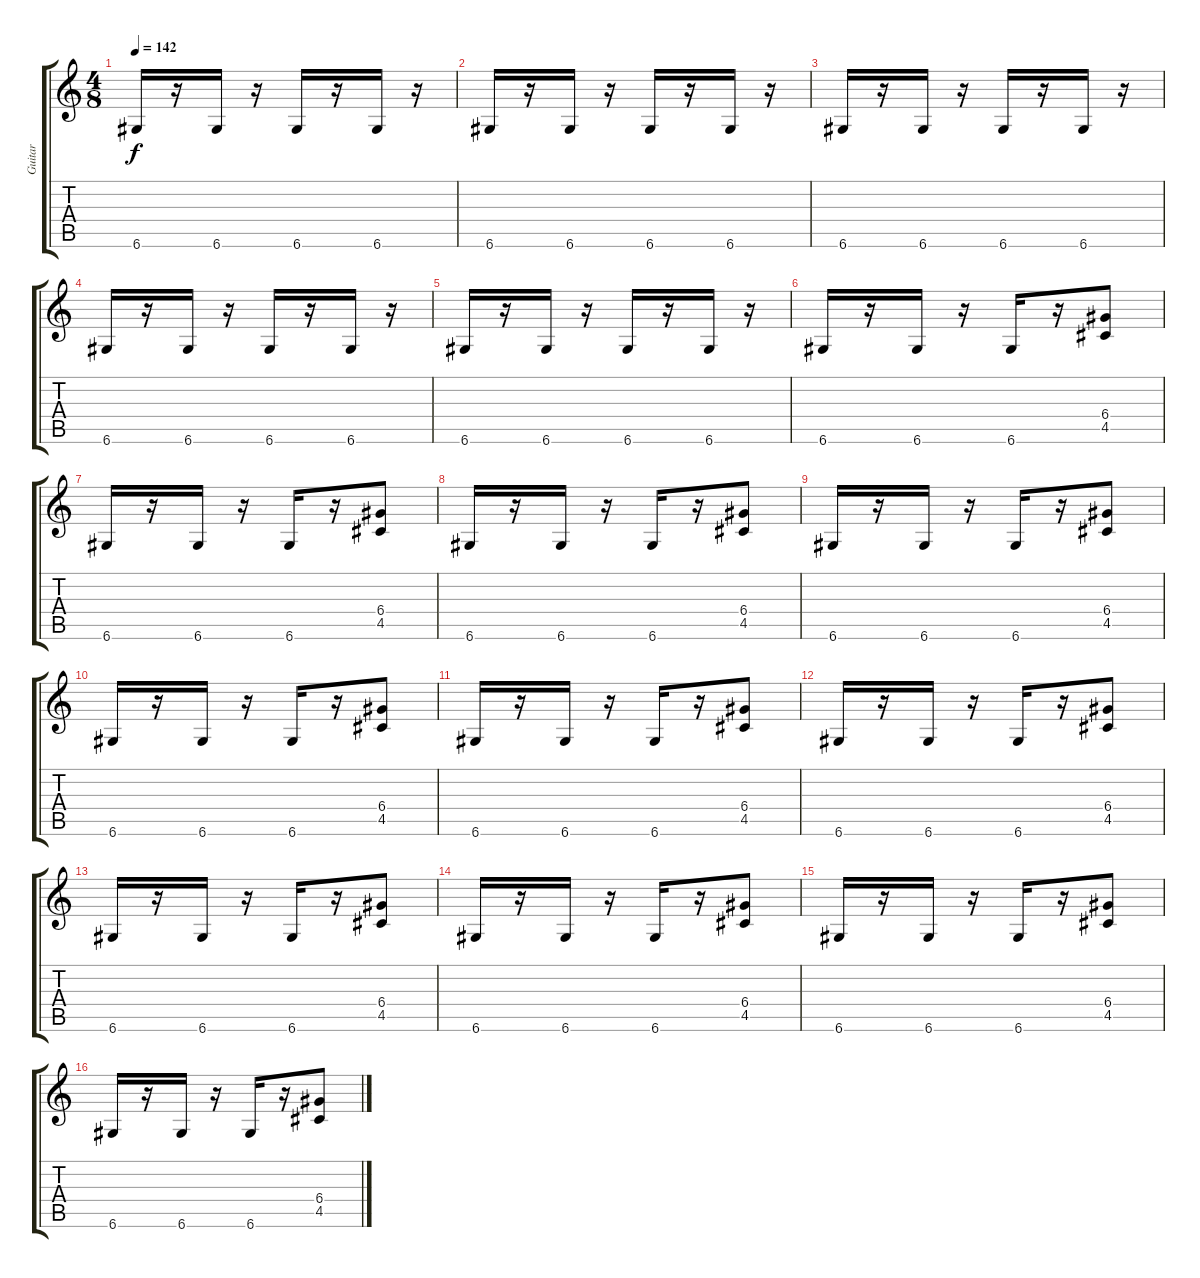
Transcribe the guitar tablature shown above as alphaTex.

\track ("Guitar" "Guitar") {instrument overdrivenguitar}
\staff {score tabs}
\tuning (E4 B3 G3 D3 A2 D2) {hide}
\ts (4 8)
\tempo 142
\clef g2
\ks c
6.6.16{dy f} r.16 6.6.16 r.16 6.6.16 r.16 6.6.16 r.16 |
6.6.16 r.16 6.6.16 r.16 6.6.16 r.16 6.6.16 r.16 |
6.6.16 r.16 6.6.16 r.16 6.6.16 r.16 6.6.16 r.16 |
6.6.16 r.16 6.6.16 r.16 6.6.16 r.16 6.6.16 r.16 |
6.6.16 r.16 6.6.16 r.16 6.6.16 r.16 6.6.16 r.16 |
6.6.16 r.16 6.6.16 r.16 6.6.16 r.16 (6.4 4.5).8 |
6.6.16 r.16 6.6.16 r.16 6.6.16 r.16 (6.4 4.5).8 |
6.6.16 r.16 6.6.16 r.16 6.6.16 r.16 (6.4 4.5).8 |
6.6.16 r.16 6.6.16 r.16 6.6.16 r.16 (6.4 4.5).8 |
6.6.16 r.16 6.6.16 r.16 6.6.16 r.16 (6.4 4.5).8 |
6.6.16 r.16 6.6.16 r.16 6.6.16 r.16 (6.4 4.5).8 |
6.6.16 r.16 6.6.16 r.16 6.6.16 r.16 (6.4 4.5).8 |
6.6.16 r.16 6.6.16 r.16 6.6.16 r.16 (6.4 4.5).8 |
6.6.16 r.16 6.6.16 r.16 6.6.16 r.16 (6.4 4.5).8 |
6.6.16 r.16 6.6.16 r.16 6.6.16 r.16 (6.4 4.5).8 |
6.6.16 r.16 6.6.16 r.16 6.6.16 r.16 (6.4 4.5).8
